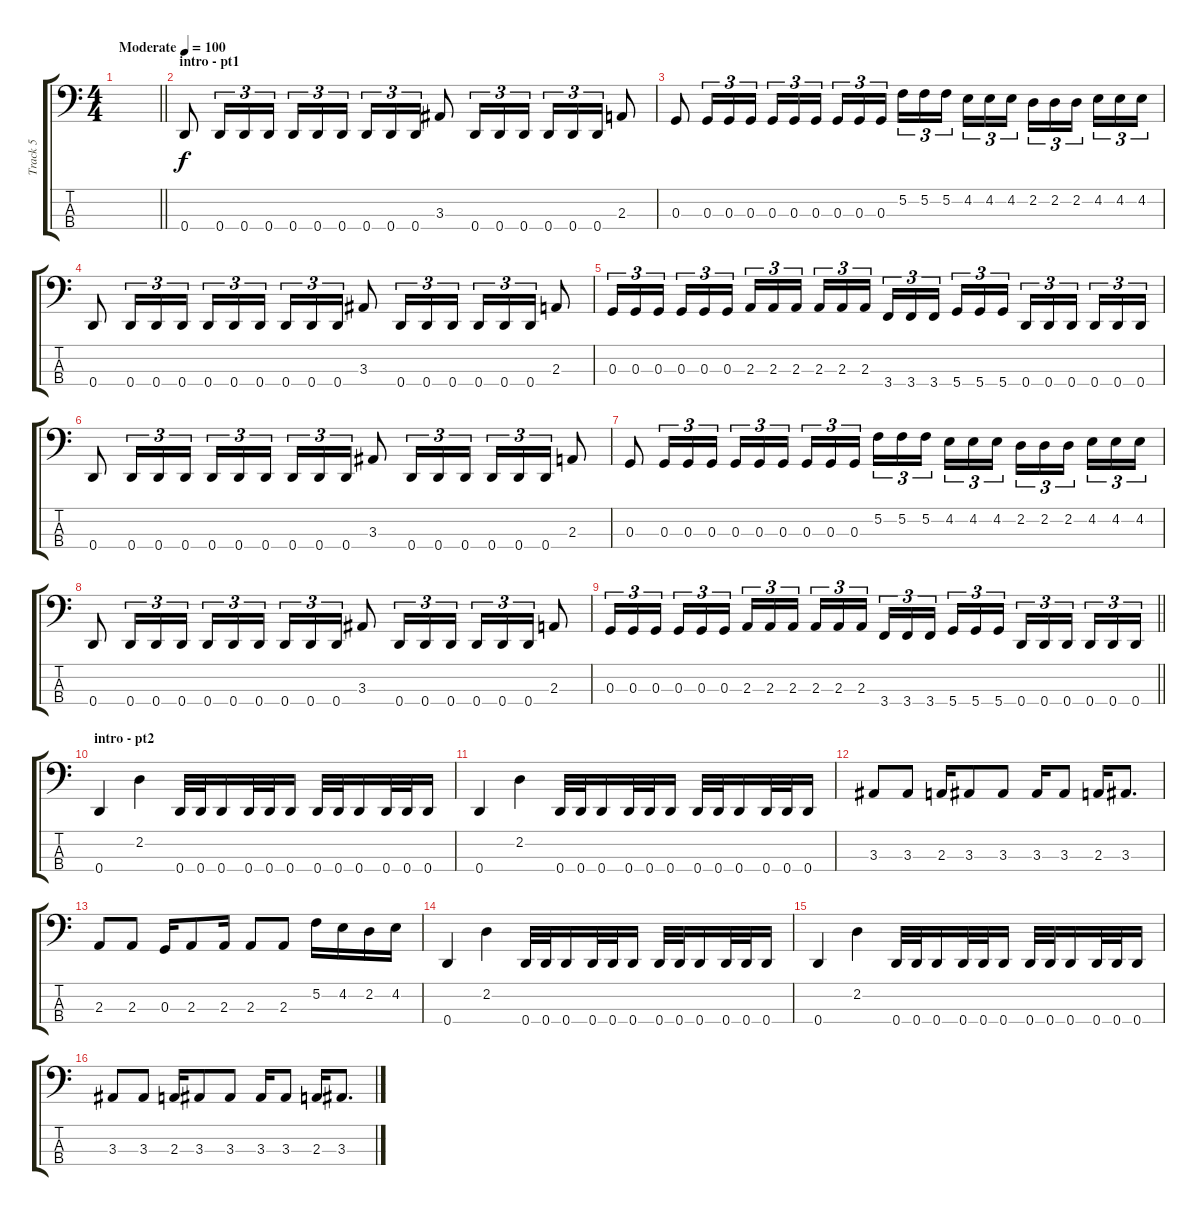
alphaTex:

\track ("Track 5" "Track 5") {instrument electricbassfinger}
\staff {score tabs}
\tuning (F2 C2 G1 D1) {hide}
\ts (4 4)
\tempo (100 "Moderate")
\clef f4
\barLineRight lightlight
\ks c
|
\section ("" "intro - pt1")
0.4.8 0.4.16{tu (3 2)} 0.4.16{tu (3 2)} 0.4.16{tu (3 2)} 0.4.16{tu (3 2)} 0.4.16{tu (3 2)} 0.4.16{tu (3 2) beam splitsecondary} 0.4.16{tu (3 2)} 0.4.16{tu (3 2)} 0.4.16{tu (3 2)} 3.3.8 0.4.16{tu (3 2)} 0.4.16{tu (3 2)} 0.4.16{tu (3 2)} 0.4.16{tu (3 2)} 0.4.16{tu (3 2)} 0.4.16{tu (3 2)} 2.3.8 |
0.3.8 0.3.16{tu (3 2)} 0.3.16{tu (3 2)} 0.3.16{tu (3 2)} 0.3.16{tu (3 2)} 0.3.16{tu (3 2)} 0.3.16{tu (3 2) beam splitsecondary} 0.3.16{tu (3 2)} 0.3.16{tu (3 2)} 0.3.16{tu (3 2)} 5.2.16{tu (3 2)} 5.2.16{tu (3 2)} 5.2.16{tu (3 2) beam splitsecondary} 4.2.16{tu (3 2)} 4.2.16{tu (3 2)} 4.2.16{tu (3 2)} 2.2.16{tu (3 2)} 2.2.16{tu (3 2)} 2.2.16{tu (3 2) beam splitsecondary} 4.2.16{tu (3 2)} 4.2.16{tu (3 2)} 4.2.16{tu (3 2)} |
0.4.8 0.4.16{tu (3 2)} 0.4.16{tu (3 2)} 0.4.16{tu (3 2)} 0.4.16{tu (3 2)} 0.4.16{tu (3 2)} 0.4.16{tu (3 2) beam splitsecondary} 0.4.16{tu (3 2)} 0.4.16{tu (3 2)} 0.4.16{tu (3 2)} 3.3.8 0.4.16{tu (3 2)} 0.4.16{tu (3 2)} 0.4.16{tu (3 2)} 0.4.16{tu (3 2)} 0.4.16{tu (3 2)} 0.4.16{tu (3 2)} 2.3.8 |
0.3.16{tu (3 2)} 0.3.16{tu (3 2)} 0.3.16{tu (3 2) beam splitsecondary} 0.3.16{tu (3 2)} 0.3.16{tu (3 2)} 0.3.16{tu (3 2)} 2.3.16{tu (3 2)} 2.3.16{tu (3 2)} 2.3.16{tu (3 2) beam splitsecondary} 2.3.16{tu (3 2)} 2.3.16{tu (3 2)} 2.3.16{tu (3 2)} 3.4.16{tu (3 2)} 3.4.16{tu (3 2)} 3.4.16{tu (3 2) beam splitsecondary} 5.4.16{tu (3 2)} 5.4.16{tu (3 2)} 5.4.16{tu (3 2)} 0.4.16{tu (3 2)} 0.4.16{tu (3 2)} 0.4.16{tu (3 2) beam splitsecondary} 0.4.16{tu (3 2)} 0.4.16{tu (3 2)} 0.4.16{tu (3 2)} |
0.4.8 0.4.16{tu (3 2)} 0.4.16{tu (3 2)} 0.4.16{tu (3 2)} 0.4.16{tu (3 2)} 0.4.16{tu (3 2)} 0.4.16{tu (3 2) beam splitsecondary} 0.4.16{tu (3 2)} 0.4.16{tu (3 2)} 0.4.16{tu (3 2)} 3.3.8 0.4.16{tu (3 2)} 0.4.16{tu (3 2)} 0.4.16{tu (3 2)} 0.4.16{tu (3 2)} 0.4.16{tu (3 2)} 0.4.16{tu (3 2)} 2.3.8 |
0.3.8 0.3.16{tu (3 2)} 0.3.16{tu (3 2)} 0.3.16{tu (3 2)} 0.3.16{tu (3 2)} 0.3.16{tu (3 2)} 0.3.16{tu (3 2) beam splitsecondary} 0.3.16{tu (3 2)} 0.3.16{tu (3 2)} 0.3.16{tu (3 2)} 5.2.16{tu (3 2)} 5.2.16{tu (3 2)} 5.2.16{tu (3 2) beam splitsecondary} 4.2.16{tu (3 2)} 4.2.16{tu (3 2)} 4.2.16{tu (3 2)} 2.2.16{tu (3 2)} 2.2.16{tu (3 2)} 2.2.16{tu (3 2) beam splitsecondary} 4.2.16{tu (3 2)} 4.2.16{tu (3 2)} 4.2.16{tu (3 2)} |
0.4.8 0.4.16{tu (3 2)} 0.4.16{tu (3 2)} 0.4.16{tu (3 2)} 0.4.16{tu (3 2)} 0.4.16{tu (3 2)} 0.4.16{tu (3 2) beam splitsecondary} 0.4.16{tu (3 2)} 0.4.16{tu (3 2)} 0.4.16{tu (3 2)} 3.3.8 0.4.16{tu (3 2)} 0.4.16{tu (3 2)} 0.4.16{tu (3 2)} 0.4.16{tu (3 2)} 0.4.16{tu (3 2)} 0.4.16{tu (3 2)} 2.3.8 |
\barLineRight lightlight
0.3.16{tu (3 2)} 0.3.16{tu (3 2)} 0.3.16{tu (3 2) beam splitsecondary} 0.3.16{tu (3 2)} 0.3.16{tu (3 2)} 0.3.16{tu (3 2)} 2.3.16{tu (3 2)} 2.3.16{tu (3 2)} 2.3.16{tu (3 2) beam splitsecondary} 2.3.16{tu (3 2)} 2.3.16{tu (3 2)} 2.3.16{tu (3 2)} 3.4.16{tu (3 2)} 3.4.16{tu (3 2)} 3.4.16{tu (3 2) beam splitsecondary} 5.4.16{tu (3 2)} 5.4.16{tu (3 2)} 5.4.16{tu (3 2)} 0.4.16{tu (3 2)} 0.4.16{tu (3 2)} 0.4.16{tu (3 2) beam splitsecondary} 0.4.16{tu (3 2)} 0.4.16{tu (3 2)} 0.4.16{tu (3 2)} |
\section ("" "intro - pt2")
0.4.4 2.2.4 0.4.32 0.4.32 0.4.16 0.4.32 0.4.32 0.4.16 0.4.32 0.4.32 0.4.16 0.4.32 0.4.32 0.4.16 |
0.4.4 2.2.4 0.4.32 0.4.32 0.4.16 0.4.32 0.4.32 0.4.16 0.4.32 0.4.32 0.4.16 0.4.32 0.4.32 0.4.16 |
3.3.8 3.3.8 2.3.16 3.3.8 3.3.8 3.3.16 3.3.8 2.3.16 3.3.8{d} |
2.3.8 2.3.8 0.3.16 2.3.8 2.3.16 2.3.8 2.3.8 5.2.16 4.2.16 2.2.16 4.2.16 |
0.4.4 2.2.4 0.4.32 0.4.32 0.4.16 0.4.32 0.4.32 0.4.16 0.4.32 0.4.32 0.4.16 0.4.32 0.4.32 0.4.16 |
0.4.4 2.2.4 0.4.32 0.4.32 0.4.16 0.4.32 0.4.32 0.4.16 0.4.32 0.4.32 0.4.16 0.4.32 0.4.32 0.4.16 |
3.3.8 3.3.8 2.3.16 3.3.8 3.3.8 3.3.16 3.3.8 2.3.16 3.3.8{d}
